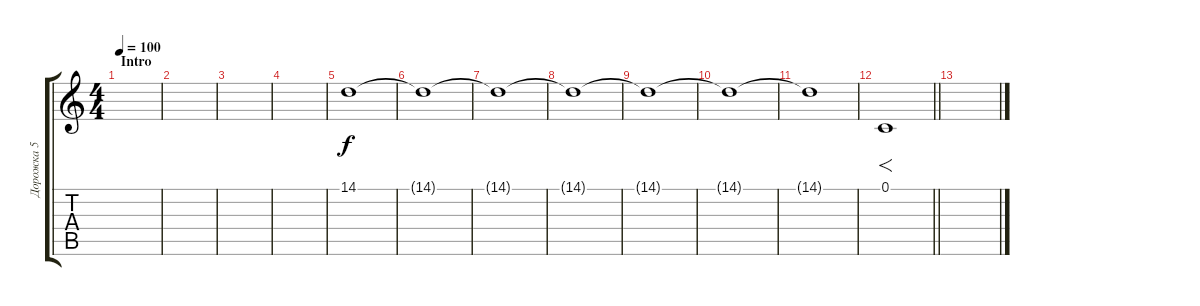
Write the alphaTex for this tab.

\track ("Дорожка 5" "Дорожка 5") {instrument flute}
\staff {score tabs}
\tuning (C4 G3 Eb3 Bb2 F2 C2) {hide}
\ts (4 4)
\section ("" "Intro")
\tempo 100
\clef g2
\ks c
|
|
|
|
14.1.1 |
14.1{t}.1 |
14.1{t}.1 |
14.1{t}.1 |
14.1{t}.1 |
14.1{t}.1 |
14.1{t}.1 |
\barLineRight lightlight
0.1.1{f} |
\section ("" "")
